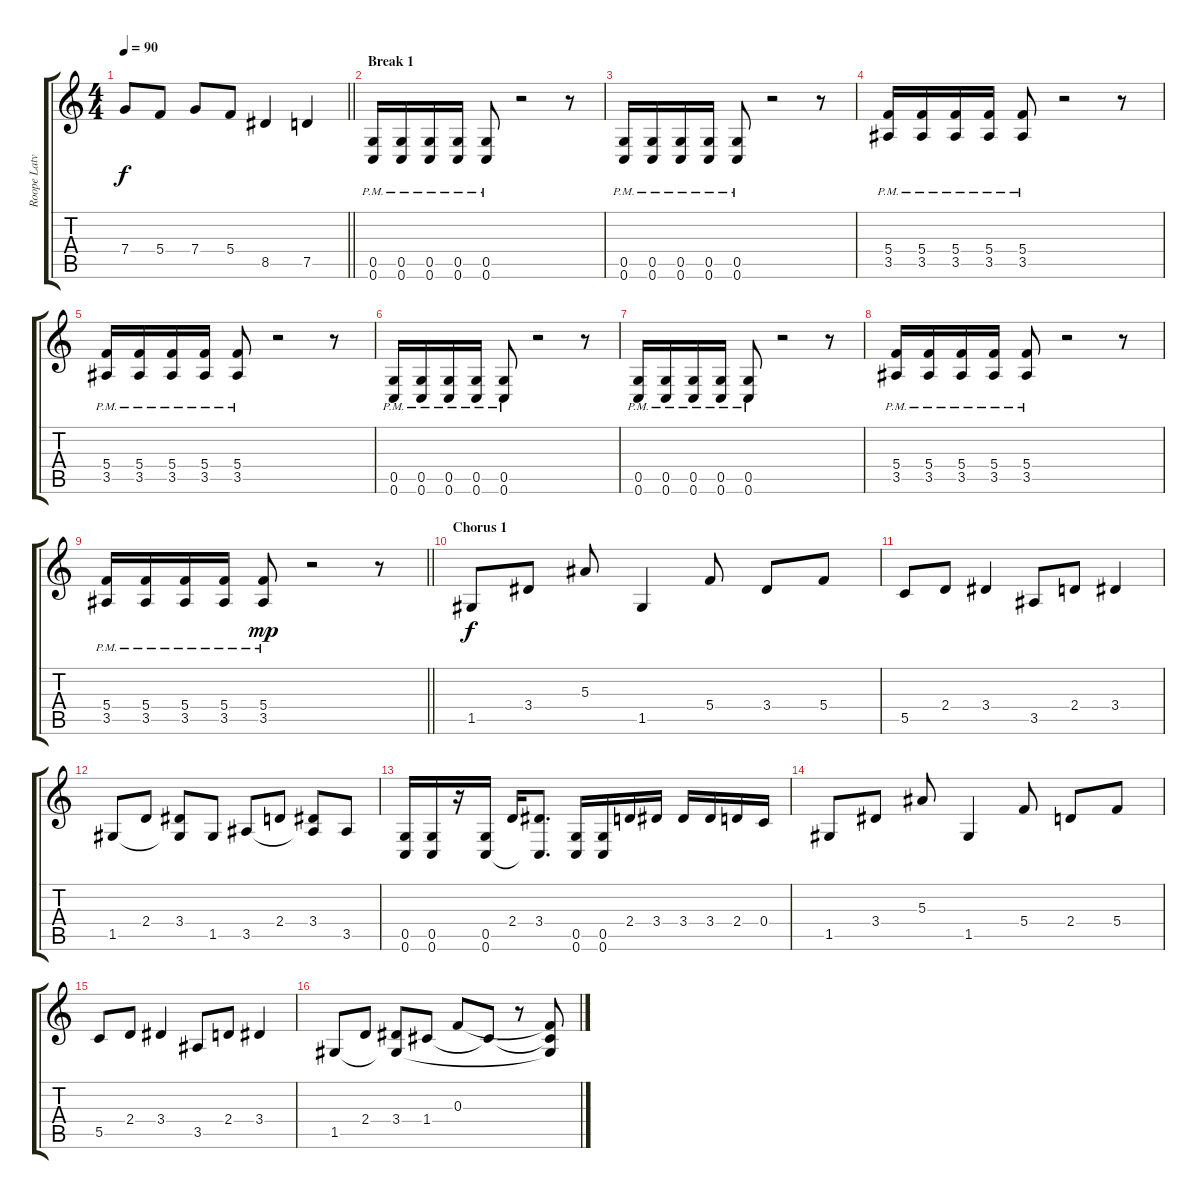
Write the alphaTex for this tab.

\track ("Roope Latvala" "Roope Latv") {instrument distortionguitar}
\staff {score tabs}
\tuning (D4 A3 F3 C3 G2 C2) {hide}
\ts (4 4)
\tempo 90
\clef g2
\barLineRight lightlight
\ks c
7.4.8{dy f} 5.4.8 7.4.8 5.4.8 8.5.4 7.5.4 |
\section ("" "Break 1")
(0.5{pm} 0.6{pm}).16 (0.5{pm} 0.6{pm}).16 (0.5{pm} 0.6{pm}).16 (0.5{pm} 0.6{pm}).16 (0.5{pm} 0.6{pm}).8 r.2 r.8 |
(0.5{pm} 0.6{pm}).16 (0.5{pm} 0.6{pm}).16 (0.5{pm} 0.6{pm}).16 (0.5{pm} 0.6{pm}).16 (0.5{pm} 0.6{pm}).8 r.2 r.8 |
(5.4{pm} 3.5{pm}).16 (5.4{pm} 3.5{pm}).16 (5.4{pm} 3.5{pm}).16 (5.4{pm} 3.5{pm}).16 (5.4{pm} 3.5{pm}).8 r.2 r.8 |
(5.4{pm} 3.5{pm}).16 (5.4{pm} 3.5{pm}).16 (5.4{pm} 3.5{pm}).16 (5.4{pm} 3.5{pm}).16 (5.4{pm} 3.5{pm}).8 r.2 r.8 |
(0.5{pm} 0.6{pm}).16 (0.5{pm} 0.6{pm}).16 (0.5{pm} 0.6{pm}).16 (0.5{pm} 0.6{pm}).16 (0.5{pm} 0.6{pm}).8 r.2 r.8 |
(0.5{pm} 0.6{pm}).16 (0.5{pm} 0.6{pm}).16 (0.5{pm} 0.6{pm}).16 (0.5{pm} 0.6{pm}).16 (0.5{pm} 0.6{pm}).8 r.2 r.8 |
(5.4{pm} 3.5{pm}).16 (5.4{pm} 3.5{pm}).16 (5.4{pm} 3.5{pm}).16 (5.4{pm} 3.5{pm}).16 (5.4{pm} 3.5{pm}).8 r.2 r.8 |
\barLineRight lightlight
(5.4{pm} 3.5{pm}).16 (5.4{pm} 3.5{pm}).16 (5.4{pm} 3.5{pm}).16 (5.4{pm} 3.5{pm}).16 (5.4{pm} 3.5).8{dy mp} r.2 r.8 |
\section ("" "Chorus 1")
1.5.8{dy f} 3.4.8 5.3.8 1.5.4 5.4.8 3.4.8 5.4.8 |
5.5.8 2.4.8 3.4.4 3.5.8 2.4.8 3.4.4 |
1.5.8 2.4.8 (3.4 1.5{t}).8 1.5.8 3.5.8 2.4.8 (3.4 3.5{t}).8 3.5.8 |
(0.5 0.6).16 (0.5 0.6).16 r.16 (0.5 0.6).16 2.4.16 (3.4 0.6{t}).8{d} (0.5 0.6).16 (0.5 0.6).16 2.4.16 3.4.16 3.4.16 3.4.16 2.4.16 0.4.16 |
1.5.8 3.4.8 5.3.8 1.5.4 5.4.8 2.4.8 5.4.8 |
5.5.8 2.4.8 3.4.4 3.5.8 2.4.8 3.4.4 |
1.5.8 2.4.8 (3.4 1.5{t}).8 1.4.8 0.3.8 1.4{t}.8 r.8 (0.3{t} 1.4{t} 1.5{t}).8
